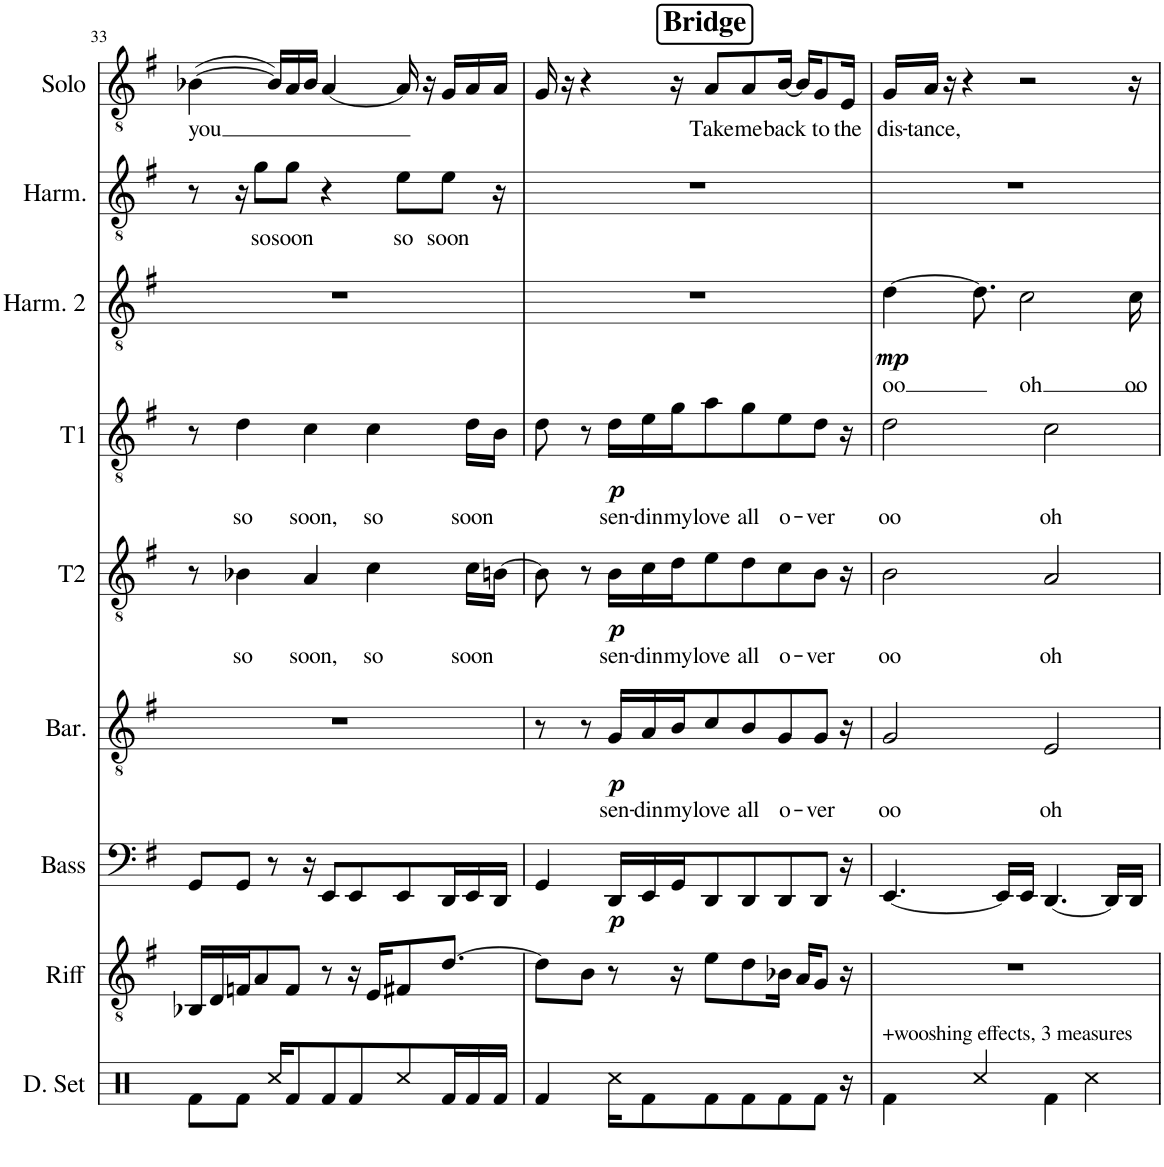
**kern	**kern	**kern	**dynam	**kern	**text	**dynam	**kern	**text	**dynam	**kern	**text	**dynam	**kern	**text	**dynam	**kern	**text	**kern	**text
*part9	*part8	*part7	*part7	*part6	*part6	*part6	*part5	*part5	*part5	*part4	*part4	*part4	*part3	*part3	*part3	*part2	*part2	*part1	*part1
*staff9	*staff8	*staff7	*staff7	*staff6	*staff6	*staff6	*staff5	*staff5	*staff5	*staff4	*staff4	*staff4	*staff3	*staff3	*staff3	*staff2	*staff2	*staff1	*staff1
*I"Drumset	*I"Riff	*I"Bass	*	*I"Baritone	*	*	*I"Tenor II	*	*	*I"Tenor I	*	*	*I"Harmony II	*	*	*I"Harmony I	*	*I"Solo	*
*I'D. Set	*I'Riff	*I'Bass	*	*I'Bar.	*	*	*I'T2	*	*	*I'T1	*	*	*I'Harm. 2	*	*	*I'Harm.	*	*I'Solo	*
!!LO:PB:g=z
*clefX	*clefGv2	*clefF4	*	*clefGv2	*	*	*clefGv2	*	*	*clefGv2	*	*	*clefGv2	*	*	*clefGv2	*	*clefGv2	*
*k[]	*k[f#]	*k[f#]	*	*k[f#]	*	*	*k[f#]	*	*	*k[f#]	*	*	*k[f#]	*	*	*k[f#]	*	*k[f#]	*
*M4/4	*M4/4	*M4/4	*	*M4/4	*	*	*M4/4	*	*	*M4/4	*	*	*M4/4	*	*	*M4/4	*	*M4/4	*
=33	=33	=33	=33	=33	=33	=33	=33	=33	=33	=33	=33	=33	=33	=33	=33	=33	=33	=33	=33
!	!	!	!	!	!	!	!	!	!	!	!	!	!	!	!	!	!	!	!LO:LY:b
8Rf\L	16BB-X/LL	8GG/L	.	1r	.	.	8r	.	.	8r	.	.	1r	.	.	8r	.	([4B-X\	you
.	16D/	.	.	.	.	.	.	.	.	.	.	.	.	.	.	.	.	.	.
!	!	!	!	!	!	!	!	!LO:LY:b	!	!	!LO:LY:b	!	!	!	!	!	!	!	!
8Rf\J	16Fn/J	8GG/J	.	.	.	.	4B-X\	so	.	4d\	so	.	.	.	.	16r	.	.	.
!	!	!	!	!	!	!	!	!	!	!	!	!	!	!	!	!	!LO:LY:b	!	!
.	8A/	.	.	.	.	.	.	.	.	.	.	.	.	.	.	8g\L	so	.	.
16Rcc/KL	.	8r	.	.	.	.	.	.	.	.	.	.	.	.	.	.	.	16B-/LL])	.
!	!	!	!	!	!	!	!	!	!	!	!	!	!	!	!	!	!LO:LY:b	!	!
8Rf/	8F/J	.	.	.	.	.	.	.	.	.	.	.	.	.	.	8g\J	soon	16A/	.
!	!	!	!	!	!	!	!	!LO:LY:b	!	!	!LO:LY:b	!	!	!	!	!	!	!	!
.	.	16r	.	.	.	.	4A/	soon,	.	4c\	soon,	.	.	.	.	.	.	16B-/JJ	.
8Rf/	8r	8EE/L	.	.	.	.	.	.	.	.	.	.	.	.	.	4r	.	[4A/	.
8Rf/	16r	8EE/	.	.	.	.	.	.	.	.	.	.	.	.	.	.	.	.	.
!	!	!	!	!	!	!	!	!LO:LY:b	!	!	!LO:LY:b	!	!	!	!	!	!	!	!
.	16E/KL	.	.	.	.	.	4c\	so	.	4c\	so	.	.	.	.	.	.	.	.
!	!	!	!	!	!	!	!	!	!	!	!	!	!	!	!	!	!LO:LY:b	!	!
8Rcc/	8F#X/	8EE/	.	.	.	.	.	.	.	.	.	.	.	.	.	8e\L	so	16A/]	.
.	.	.	.	.	.	.	.	.	.	.	.	.	.	.	.	.	.	16r	.
!	!	!	!	!	!	!	!	!	!	!	!	!	!	!	!	!	!LO:LY:b	!	!
16Rf/L	[8.d/J	16DD/L	.	.	.	.	.	.	.	.	.	.	.	.	.	8e\J	soon	16G/LL	.
!	!	!	!	!	!	!	!	!LO:LY:b	!	!	!LO:LY:b	!	!	!	!	!	!	!	!
16Rf/	.	16EE/	.	.	.	.	16c\LL	soon	.	16d\LL	soon	.	.	.	.	.	.	16A/	.
16Rf/JJ	.	16DD/JJ	.	.	.	.	[16Bn\JJ	.	.	16B\JJ	.	.	.	.	.	16r	.	16A/JJ	.
!!LO:REH:place=s1:a:B:cj:fs=14:t=Bridge:qo=1.75
=34	=34	=34	=34	=34	=34	=34	=34	=34	=34	=34	=34	=34	=34	=34	=34	=34	=34	=34	=34
4Rf/	8d\L]	4GG/	.	8r	.	.	8B\]	.	.	8d\	.	.	1r	.	.	1r	.	16G/	.
.	.	.	.	.	.	.	.	.	.	.	.	.	.	.	.	.	.	16r	.
.	8B\J	.	.	8r	.	.	8r	.	.	8r	.	.	.	.	.	.	.	4r	.
!	!	!	!LO:DY:b	!	!LO:LY:b	!LO:DY:b	!	!LO:LY:b	!LO:DY:b	!	!LO:LY:b	!LO:DY:b	!	!	!	!	!	!	!
16Rcc\KL	8r	16DD/LL	p	16G/LL	sen-	p	16B\LL	sen-	p	16d\LL	sen-	p	.	.	.	.	.	.	.
!	!	!	!	!	!LO:LY:b	!	!	!LO:LY:b	!	!	!LO:LY:b	!	!	!	!	!	!	!	!
8Rf\	.	16EE/	.	16A/	-din	.	16c\	-din	.	16e\	-din	.	.	.	.	.	.	.	.
!	!	!	!	!	!LO:LY:b	!	!	!LO:LY:b	!	!	!LO:LY:b	!	!	!	!	!	!	!	!
.	16r	16GG/J	.	16B/J	my	.	16d\J	my	.	16g\J	my	.	.	.	.	.	.	16r	.
!	!	!	!	!	!LO:LY:b	!	!	!LO:LY:b	!	!	!LO:LY:b	!	!	!	!	!	!	!	!LO:LY:b
8Rf\	8e\L	8DD/	.	8c/	love	.	8e\	love	.	8a\	love	.	.	.	.	.	.	8A/L	Take
!	!	!	!	!	!LO:LY:b	!	!	!LO:LY:b	!	!	!LO:LY:b	!	!	!	!	!	!	!	!LO:LY:b
8Rf\	8d\	8DD/	.	8B/	all	.	8d\	all	.	8g\	all	.	.	.	.	.	.	8A/	me
!	!	!	!	!	!LO:LY:b	!	!	!LO:LY:b	!	!	!LO:LY:b	!	!	!	!	!	!	!	!LO:LY:b
8Rf\	16B-X\Jk	8DD/	.	8G/	o-	.	8c\	o-	.	8e\	o-	.	.	.	.	.	.	[16B/Jk	back
.	16A/KL	.	.	.	.	.	.	.	.	.	.	.	.	.	.	.	.	16B/KL]	.
!	!	!	!	!	!LO:LY:b	!	!	!LO:LY:b	!	!	!LO:LY:b	!	!	!	!	!	!	!	!LO:LY:b
8Rf\J	8G/J	8DD/J	.	8G/J	-ver	.	8B\J	-ver	.	8d\J	-ver	.	.	.	.	.	.	8G/	to
!	!	!	!	!	!	!	!	!	!	!	!	!	!	!	!	!	!	!	!LO:LY:b
16r	16r	16r	.	16r	.	.	16r	.	.	16r	.	.	.	.	.	.	.	16E/Jk	the
=35	=35	=35	=35	=35	=35	=35	=35	=35	=35	=35	=35	=35	=35	=35	=35	=35	=35	=35	=35
!LO:TX:a:t=+wooshing effects, 3 measures	!	!	!	!	!	!	!	!	!	!	!	!	!	!	!	!	!	!	!
!	!	!	!	!	!LO:LY:b	!	!	!LO:LY:b	!	!	!LO:LY:b	!	!	!LO:LY:b	!LO:DY:b	!	!	!	!LO:LY:b
4Rf\	1r	[4.EE/	.	2G/	oo	.	2B\	oo	.	2d\	oo	.	[4d\	oo	mp	1r	.	16G/LL	dis-
!	!	!	!	!	!	!	!	!	!	!	!	!	!	!	!	!	!	!	!LO:LY:b
.	.	.	.	.	.	.	.	.	.	.	.	.	.	.	.	.	.	16A/JJ	-tance,
.	.	.	.	.	.	.	.	.	.	.	.	.	.	.	.	.	.	16r	.
.	.	.	.	.	.	.	.	.	.	.	.	.	.	.	.	.	.	4r	.
4Rcc/	.	.	.	.	.	.	.	.	.	.	.	.	8.d\]	.	.	.	.	.	.
.	.	16EE/LL]	.	.	.	.	.	.	.	.	.	.	.	.	.	.	.	.	.
!	!	!	!	!	!	!	!	!	!	!	!	!	!	!LO:LY:b	!	!	!	!	!
.	.	16EE/JJ	.	.	.	.	.	.	.	.	.	.	2c\	oh	.	.	.	2r	.
!	!	!	!	!	!LO:LY:b	!	!	!LO:LY:b	!	!	!LO:LY:b	!	!	!	!	!	!	!	!
4Rf\	.	[4.DD/	.	2E/	oh	.	2A/	oh	.	2c\	oh	.	.	.	.	.	.	.	.
4Rcc\	.	.	.	.	.	.	.	.	.	.	.	.	.	.	.	.	.	.	.
.	.	16DD/LL]	.	.	.	.	.	.	.	.	.	.	.	.	.	.	.	.	.
!	!	!	!	!	!	!	!	!	!	!	!	!	!	!LO:LY:b	!	!	!	!	!
.	.	16DD/JJ	.	.	.	.	.	.	.	.	.	.	16c\	oo	.	.	.	16r	.
=	=	=	=	=	=	=	=	=	=	=	=	=	=	=	=	=	=	=	=
*-	*-	*-	*-	*-	*-	*-	*-	*-	*-	*-	*-	*-	*-	*-	*-	*-	*-	*-	*-
